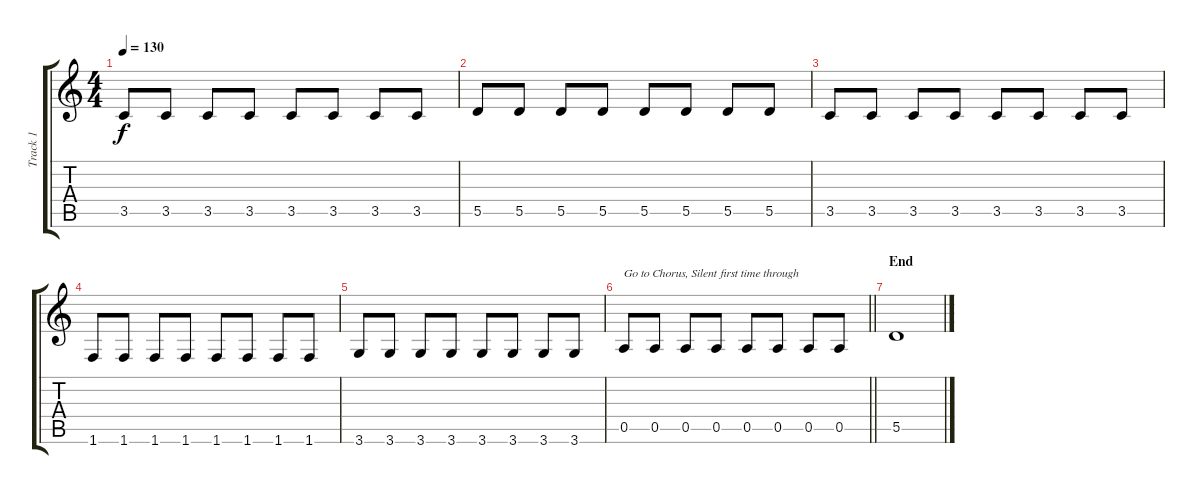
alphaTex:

\track ("Track 1" "Track 1") {instrument electricbassfinger}
\staff {score tabs}
\tuning (E4 B3 G3 D3 A2 E2) {hide}
\ts (4 4)
\tempo 130
\clef g2
\ks c
3.5.8{dy f} 3.5.8 3.5.8 3.5.8 3.5.8 3.5.8 3.5.8 3.5.8 |
5.5.8 5.5.8 5.5.8 5.5.8 5.5.8 5.5.8 5.5.8 5.5.8 |
3.5.8 3.5.8 3.5.8 3.5.8 3.5.8 3.5.8 3.5.8 3.5.8 |
1.6.8 1.6.8 1.6.8 1.6.8 1.6.8 1.6.8 1.6.8 1.6.8 |
3.6.8 3.6.8 3.6.8 3.6.8 3.6.8 3.6.8 3.6.8 3.6.8 |
\barLineRight lightlight
0.5.8{txt "Go to Chorus, Silent first time through"} 0.5.8 0.5.8 0.5.8 0.5.8 0.5.8 0.5.8 0.5.8 |
\section ("" "End")
5.5.1
